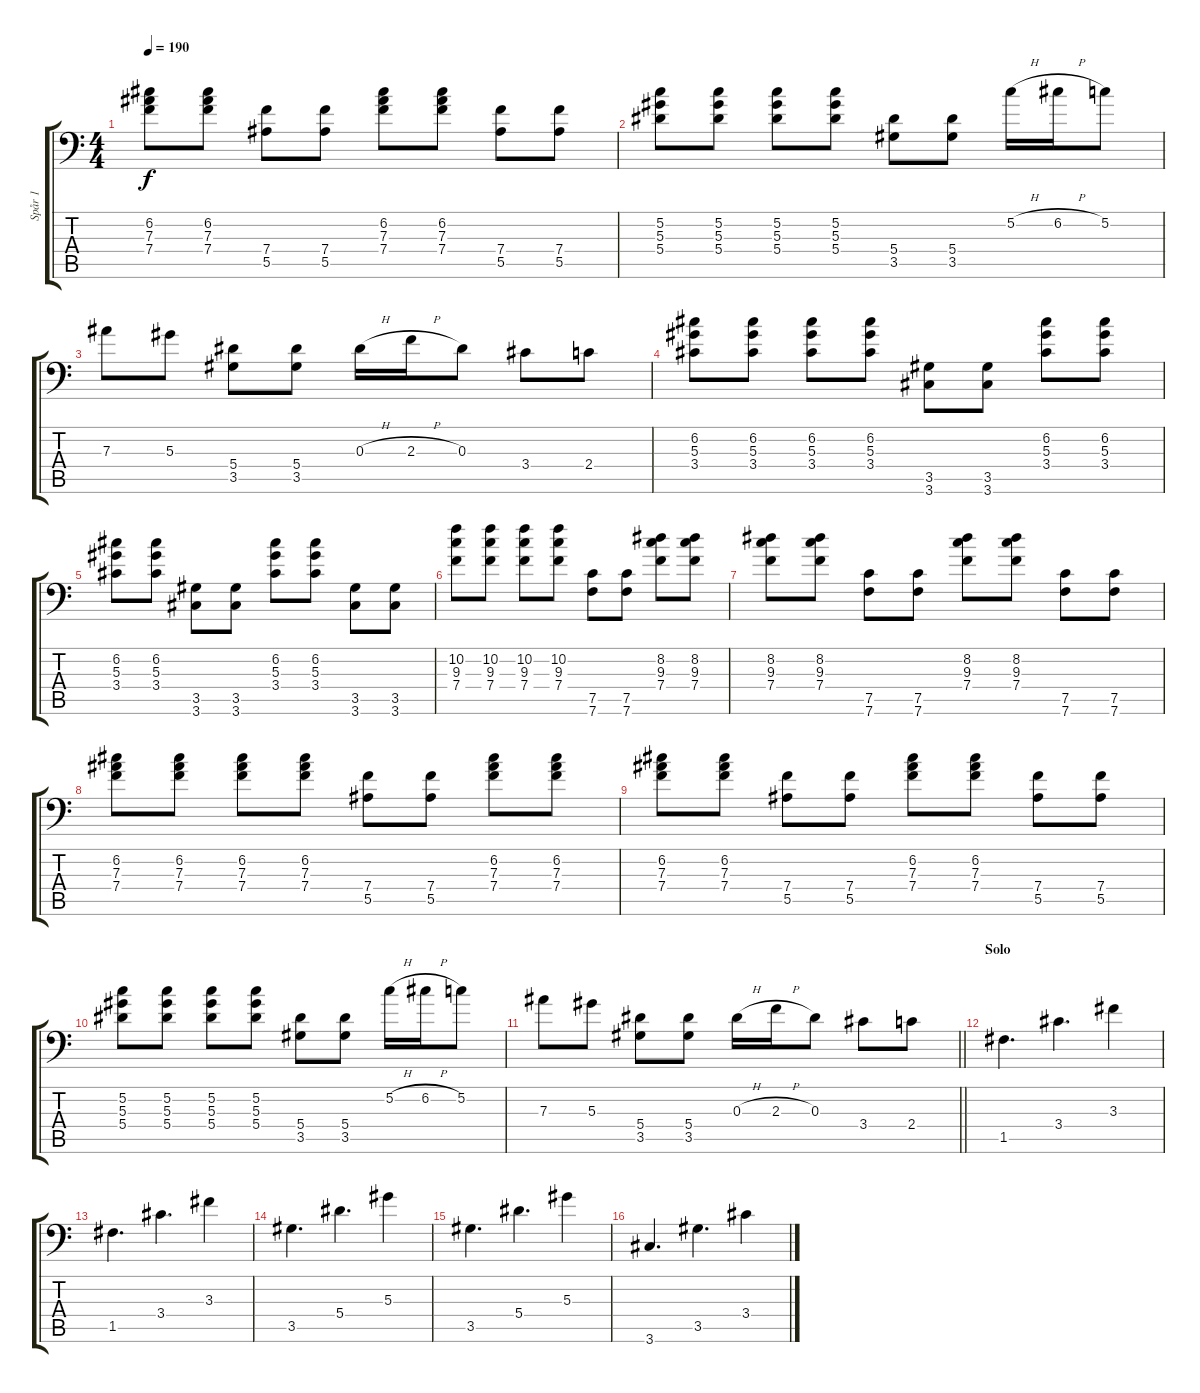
\track ("Spår 1" "Spår 1") {instrument distortionguitar}
\staff {score tabs}
\tuning (C4 G3 Eb3 Bb2 F2 Bb1) {hide}
\ts (4 4)
\tempo 190
\clef f4
\ks c
(6.2 7.3 7.4).8{dy f} (6.2 7.3 7.4).8 (7.4 5.5).8 (7.4 5.5).8 (6.2 7.3 7.4).8 (6.2 7.3 7.4).8 (7.4 5.5).8 (7.4 5.5).8 |
(5.2 5.3 5.4).8 (5.2 5.3 5.4).8 (5.2 5.3 5.4).8 (5.2 5.3 5.4).8 (5.4 3.5).8 (5.4 3.5).8 5.2{h}.16 6.2{h}.16 5.2.8 |
7.3.8 5.3.8 (5.4 3.5).8 (5.4 3.5).8 0.3{h}.16 2.3{h}.16 0.3.8 3.4.8 2.4.8 |
(6.2 5.3 3.4).8 (6.2 5.3 3.4).8 (6.2 5.3 3.4).8 (6.2 5.3 3.4).8 (3.5 3.6).8 (3.5 3.6).8 (6.2 5.3 3.4).8 (6.2 5.3 3.4).8 |
(6.2 5.3 3.4).8 (6.2 5.3 3.4).8 (3.5 3.6).8 (3.5 3.6).8 (6.2 5.3 3.4).8 (6.2 5.3 3.4).8 (3.5 3.6).8 (3.5 3.6).8 |
(10.2 9.3 7.4).8 (10.2 9.3 7.4).8 (10.2 9.3 7.4).8 (10.2 9.3 7.4).8 (7.5 7.6).8 (7.5 7.6).8 (8.2 9.3 7.4).8 (8.2 9.3 7.4).8 |
(8.2 9.3 7.4).8 (8.2 9.3 7.4).8 (7.5 7.6).8 (7.5 7.6).8 (8.2 9.3 7.4).8 (8.2 9.3 7.4).8 (7.5 7.6).8 (7.5 7.6).8 |
(6.2 7.3 7.4).8 (6.2 7.3 7.4).8 (6.2 7.3 7.4).8 (6.2 7.3 7.4).8 (7.4 5.5).8 (7.4 5.5).8 (6.2 7.3 7.4).8 (6.2 7.3 7.4).8 |
(6.2 7.3 7.4).8 (6.2 7.3 7.4).8 (7.4 5.5).8 (7.4 5.5).8 (6.2 7.3 7.4).8 (6.2 7.3 7.4).8 (7.4 5.5).8 (7.4 5.5).8 |
(5.2 5.3 5.4).8 (5.2 5.3 5.4).8 (5.2 5.3 5.4).8 (5.2 5.3 5.4).8 (5.4 3.5).8 (5.4 3.5).8 5.2{h}.16 6.2{h}.16 5.2.8 |
\barLineRight lightlight
7.3.8 5.3.8 (5.4 3.5).8 (5.4 3.5).8 0.3{h}.16 2.3{h}.16 0.3.8 3.4.8 2.4.8 |
\section ("" "Solo")
1.5.4{d} 3.4.4{d} 3.3.4 |
1.5.4{d} 3.4.4{d} 3.3.4 |
3.5.4{d} 5.4.4{d} 5.3.4 |
3.5.4{d} 5.4.4{d} 5.3.4 |
3.6.4{d} 3.5.4{d} 3.4.4
